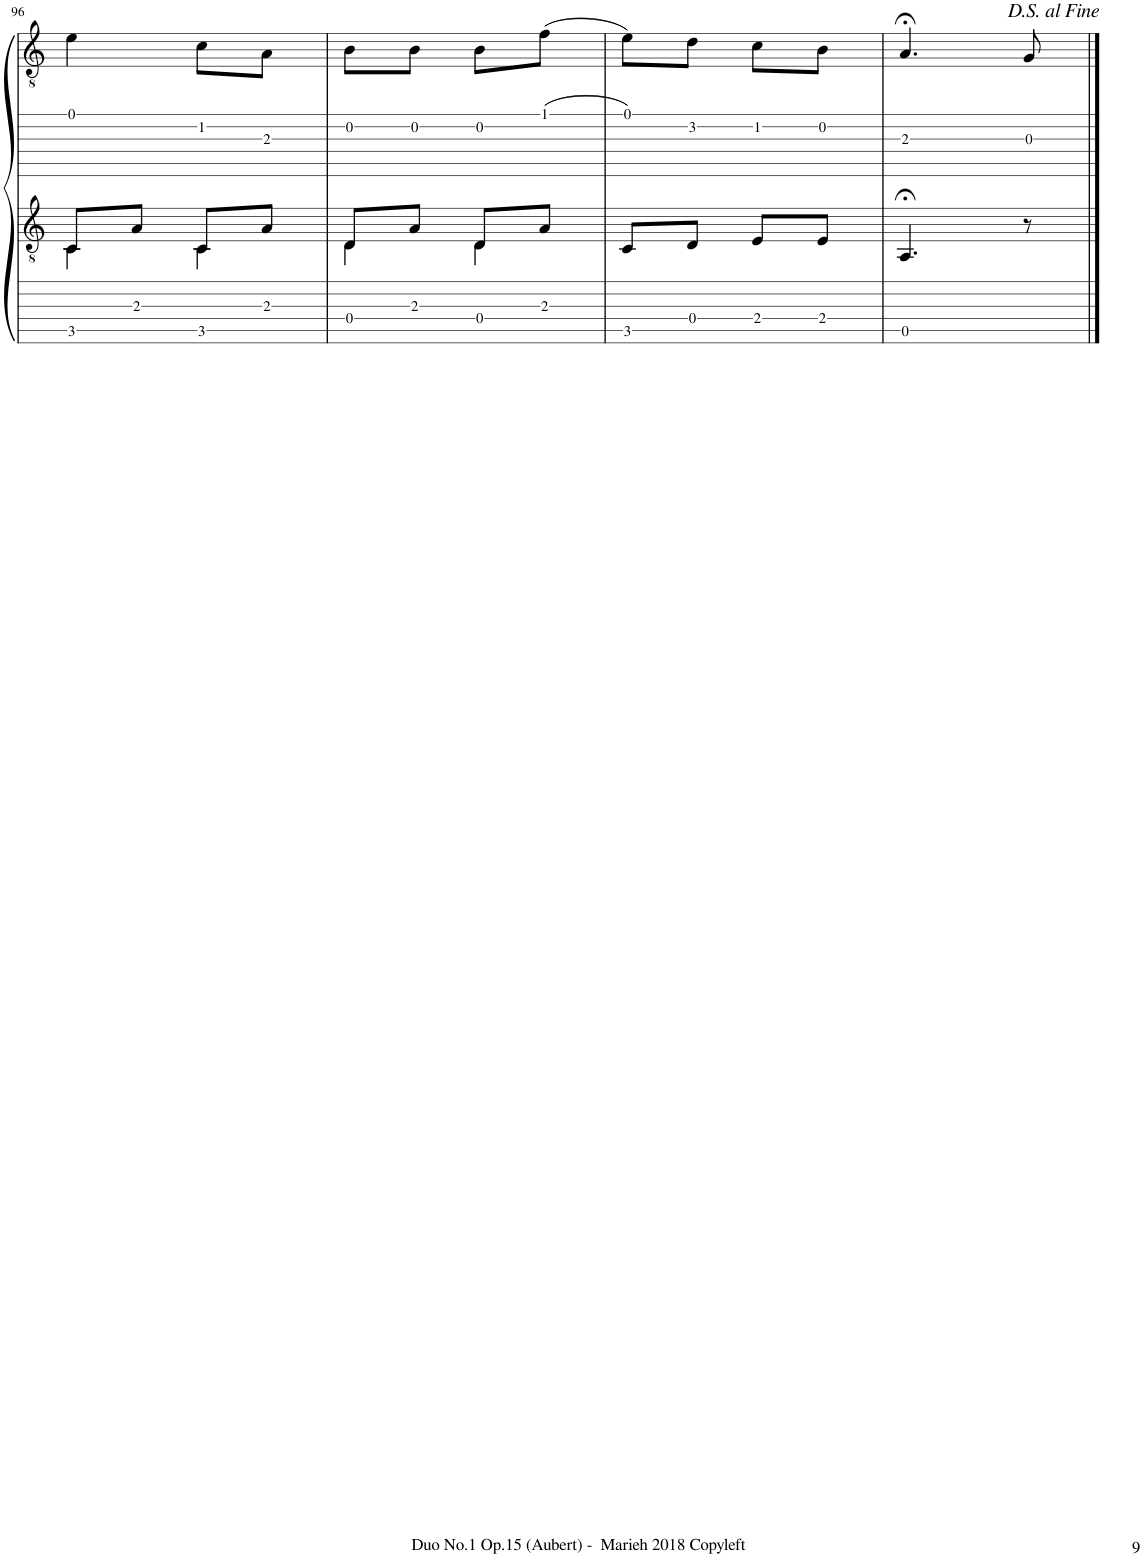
**kern	**kern	**kern	**kern
*part4	*part3	*part2	*part1
*staff4	*staff3	*staff2	*staff1
*I"Guitare classique [Tablature]	*I"Guitare classique	*I"Guitare classique [Tablature]	*I"Guitare classique
!!LO:PB:g=z
*	*clefGv2	*	*clefGv2
*k[]	*k[]	*k[]	*k[]
*M2/4	*M2/4	*M2/4	*M2/4
=96	=96	=96	=96
*^	*^	*	*
8CL	4r	8C/L	4C\	4e	4e\
8AJ	.	8A/J	.	.	.
8CL	4r	8C/L	4C\	8cL	8c\L
8AJ	.	8A/J	.	8AJ	8A\J
=97	=97	=97	=97	=97	=97
8DL	4r	8D/L	4D\	8BL	8B\L
8AJ	.	8A/J	.	8BJ	8B\J
8DL	4r	8D/L	4D\	8BL	8B\L
8AJ	.	8A/J	.	(8fJ	(8f\J
*v	*v	*	*	*	*
*	*v	*v	*	*
=98	=98	=98	=98
8CL	8C/L	8eL)	8e\L)
8DJ	8D/J	8dJ	8d\J
8EL	8E/L	8cL	8c\L
8EJ	8E/J	8BJ	8B\J
=99	=99	=99	=99
4.AA	4.AA;</	4.A	4.A;</
8r	8r	8G	8G/
==	==	==	==
*-	*-	*-	*-
